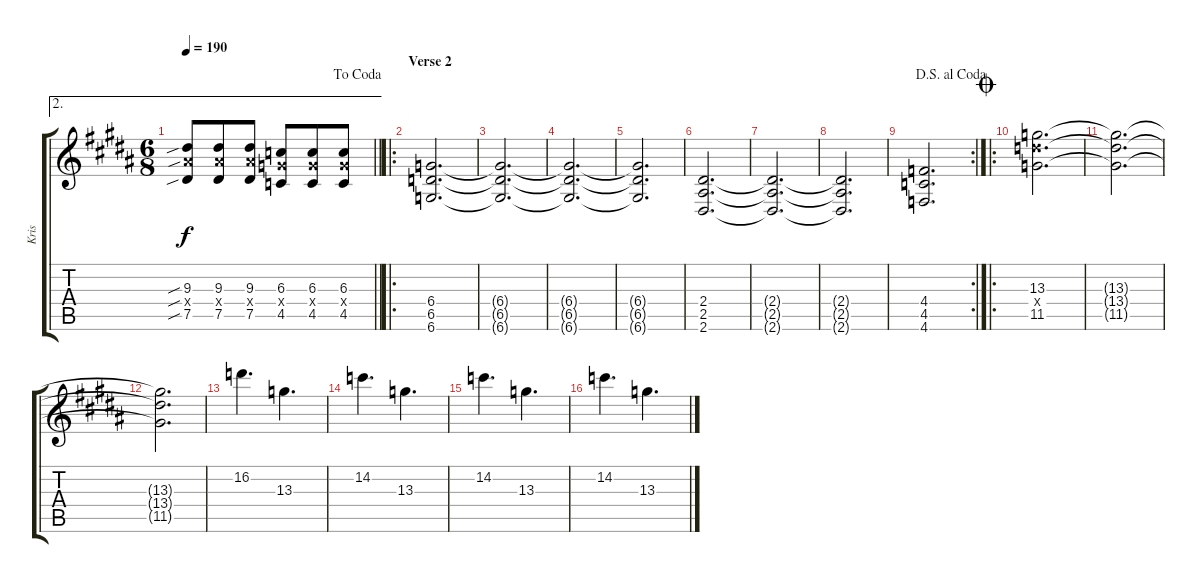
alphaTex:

\track ("Kris" "Kris") {instrument overdrivenguitar}
\staff {score tabs}
\tuning (Eb4 Bb3 Gb3 Db3 Ab2 Db2) {hide}
\ae 2
\ts (6 8)
\jump dacoda
\tempo 190
\clef g2
\barLineRight lightlight
\ks b
(9.3{sib} 9.4{sib x} 7.5{sib}).8{dy f} (9.3 9.4{x} 7.5).8 (9.3 9.4{x} 7.5).8 (6.3 6.4{x} 4.5).8 (6.3 6.4{x} 4.5).8 (6.3 6.4{x} 4.5).8 |
\ro
\section ("" "Verse 2")
\ks g#minor
(6.4 6.5 6.6).2{d} |
(6.4{t} 6.5{t} 6.6{t}).2{d} |
(6.4{t} 6.5{t} 6.6{t}).2{d} |
(6.4{t} 6.5{t} 6.6{t}).2{d} |
\ks b
(2.4 2.5 2.6).2{d} |
\ks g#minor
(2.4{t} 2.5{t} 2.6{t}).2{d} |
(2.4{t} 2.5{t} 2.6{t}).2{d} |
\rc 2
\jump dalsegnoalcoda
(4.4 4.5 4.6).2{d} |
\ro
\jump coda
\ks b
(13.3 13.4{x} 11.5).2{d} |
\ks g#minor
(13.3{t} 13.4{t} 11.5{t}).2{d} |
(13.3{t} 13.4{t} 11.5{t}).2{d} |
16.2.4{d} 13.3.4{d} |
\ks b
14.2.4{d} 13.3.4{d} |
\ks g#minor
14.2.4{d} 13.3.4{d} |
14.2.4{d} 13.3.4{d}
